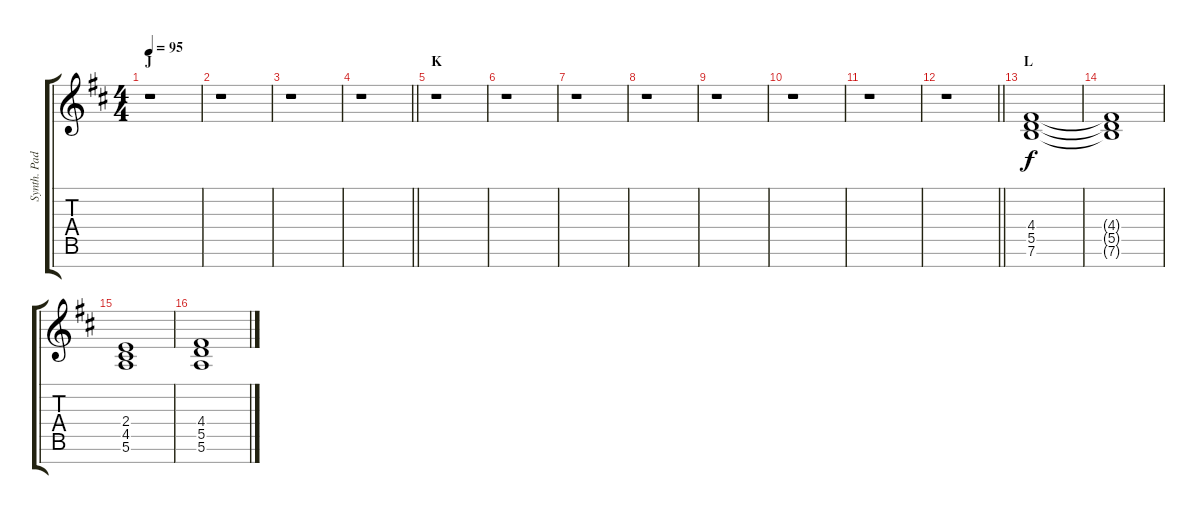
\track ("Synth. Pad" "Synth. Pad") {instrument pad2warm}
\staff {score tabs}
\tuning (E5 B4 G4 D4 A3 E3 B2) {hide}
\ts (4 4)
\section ("" "J")
\tempo 95
\clef g2
\ks d
r.1{dy f} |
r.1 |
r.1 |
\barLineRight lightlight
r.1 |
\section ("" "K")
r.1 |
r.1 |
r.1 |
r.1 |
r.1 |
r.1 |
r.1 |
\barLineRight lightlight
r.1 |
\section ("" "L")
(4.4 5.5 7.6).1 |
(4.4{t} 5.5{t} 7.6{t}).1 |
(2.4 4.5 5.6).1 |
(4.4 5.5 5.6).1
